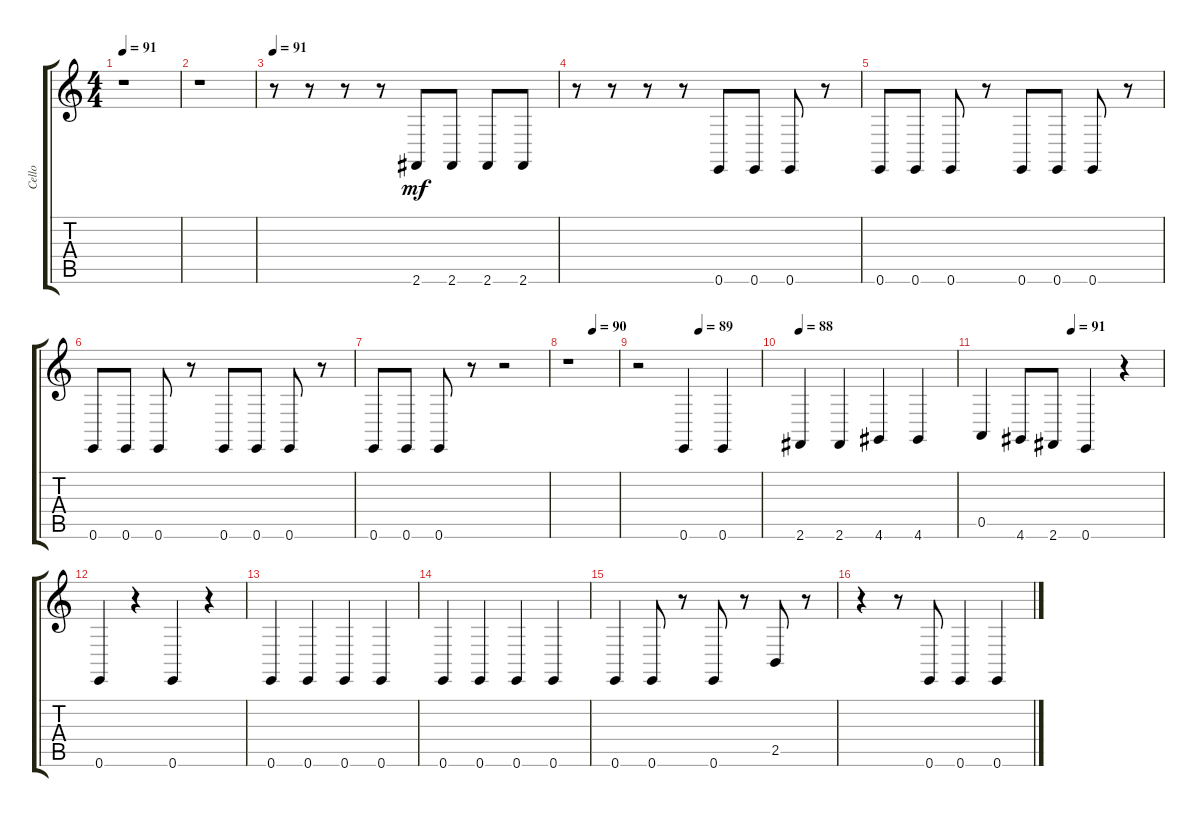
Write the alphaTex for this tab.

\track ("Cello" "Cello") {instrument cello}
\staff {score tabs}
\tuning (E4 B3 G3 D3 A2 E2) {hide}
\ts (4 4)
\tempo 91
\clef g2
\ks c
r.1{dy mf} |
r.1 |
\tempo 91
r.8 r.8 r.8 r.8 2.6.8 2.6.8 2.6.8 2.6.8 |
r.8 r.8 r.8 r.8 0.6.8 0.6.8 0.6.8 r.8 |
0.6.8 0.6.8 0.6.8 r.8 0.6.8 0.6.8 0.6.8 r.8 |
0.6.8 0.6.8 0.6.8 r.8 0.6.8 0.6.8 0.6.8 r.8 |
0.6.8 0.6.8 0.6.8 r.8 r.2 |
\tempo (90 0.5)
r.1 |
\tempo (89 0.5)
r.2 0.6.4 0.6.4 |
\tempo 88
2.6.4 2.6.4 4.6.4 4.6.4 |
\tempo (91 0.5)
0.5.4 4.6.8 2.6.8 0.6.4 r.4 |
0.6.4 r.4 0.6.4 r.4 |
0.6.4 0.6.4 0.6.4 0.6.4 |
0.6.4 0.6.4 0.6.4 0.6.4 |
0.6.4 0.6.8 r.8 0.6.8 r.8 2.5.8 r.8 |
r.4 r.8 0.6.8 0.6.4 0.6.4
